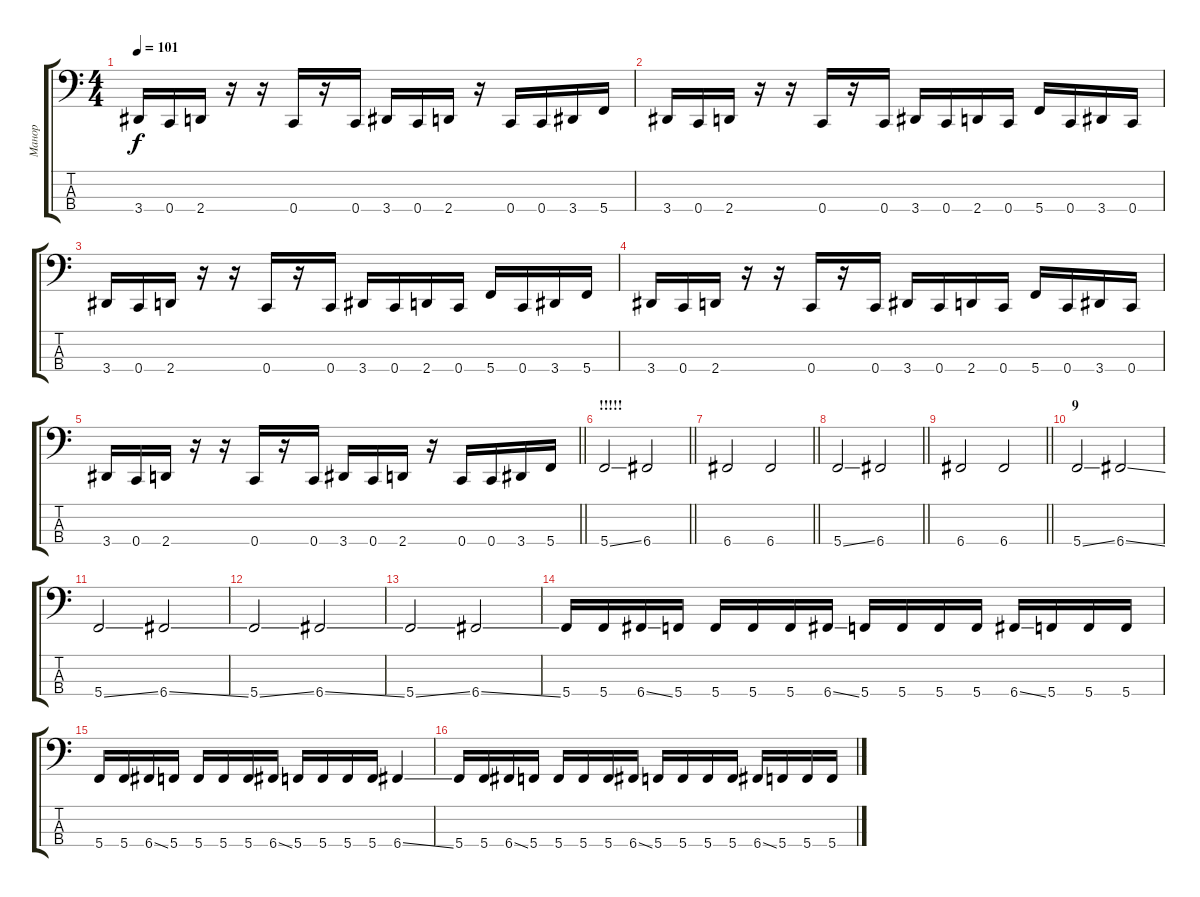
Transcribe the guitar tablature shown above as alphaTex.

\track ("Манор" "Манор") {instrument slapbass1}
\staff {score tabs}
\tuning (F2 C2 G1 C1) {hide}
\ts (4 4)
\tempo 101
\clef f4
\ks c
3.4.16{dy f} 0.4.16 2.4.16 r.16 r.16 0.4.16 r.16 0.4.16 3.4.16 0.4.16 2.4.16 r.16 0.4.16 0.4.16 3.4.16 5.4.16 |
3.4.16 0.4.16 2.4.16 r.16 r.16 0.4.16 r.16 0.4.16 3.4.16 0.4.16 2.4.16 0.4.16 5.4.16 0.4.16 3.4.16 0.4.16 |
3.4.16 0.4.16 2.4.16 r.16 r.16 0.4.16 r.16 0.4.16 3.4.16 0.4.16 2.4.16 0.4.16 5.4.16 0.4.16 3.4.16 5.4.16 |
3.4.16 0.4.16 2.4.16 r.16 r.16 0.4.16 r.16 0.4.16 3.4.16 0.4.16 2.4.16 0.4.16 5.4.16 0.4.16 3.4.16 0.4.16 |
\barLineRight lightlight
3.4.16 0.4.16 2.4.16 r.16 r.16 0.4.16 r.16 0.4.16 3.4.16 0.4.16 2.4.16 r.16 0.4.16 0.4.16 3.4.16 5.4.16 |
\section ("" "!!!!!")
\barLineRight lightlight
5.4{ss}.2 6.4.2 |
\barLineRight lightlight
6.4.2 6.4.2 |
\barLineRight lightlight
5.4{ss}.2 6.4.2 |
\barLineRight lightlight
6.4.2 6.4.2 |
\section ("" "9")
5.4{ss}.2 6.4{ss}.2 |
5.4{ss}.2 6.4{ss}.2 |
5.4{ss}.2 6.4{ss}.2 |
5.4{ss}.2 6.4{ss}.2 |
5.4.16 5.4.16 6.4{ss}.16 5.4.16 5.4.16 5.4.16 5.4.16 6.4{ss}.16 5.4.16 5.4.16 5.4.16 5.4.16 6.4{ss}.16 5.4.16 5.4.16 5.4.16 |
5.4.16 5.4.16 6.4{ss}.16 5.4.16 5.4.16 5.4.16 5.4.16 6.4{ss}.16 5.4.16 5.4.16 5.4.16 5.4.16 6.4{ss}.4 |
5.4.16 5.4.16 6.4{ss}.16 5.4.16 5.4.16 5.4.16 5.4.16 6.4{ss}.16 5.4.16 5.4.16 5.4.16 5.4.16 6.4{ss}.16 5.4.16 5.4.16 5.4.16
